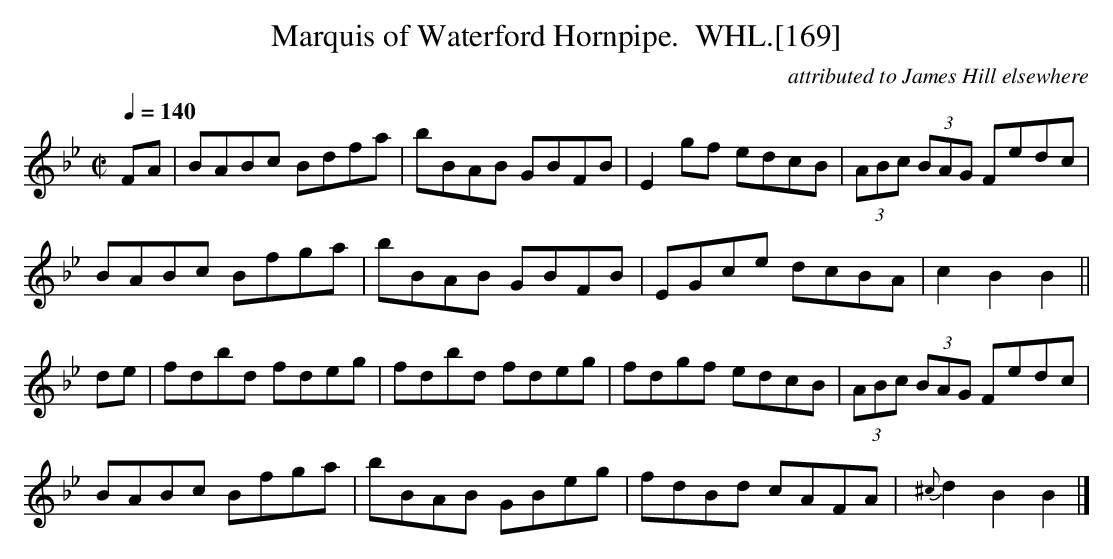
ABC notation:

X:1
T:Marquis of Waterford Hornpipe.  WHL.[169]
C:attributed to James Hill elsewhere
M:C|
L:1/8
Q:1/4=140
K:Bb
FA|BABc Bdfa|bBAB GBFB|E2 gf edcB|(3ABc (3BAG Fedc|
BABc Bfga|bBAB GBFB|EGce dcBA|c2B2B2 ||
de|fdbd fdeg|fdbd fdeg|fdgf edcB|(3ABc (3BAG Fedc|
BABc Bfga|bBAB GBeg|fdBd cAFA|{^c}d2 B2B2|]
